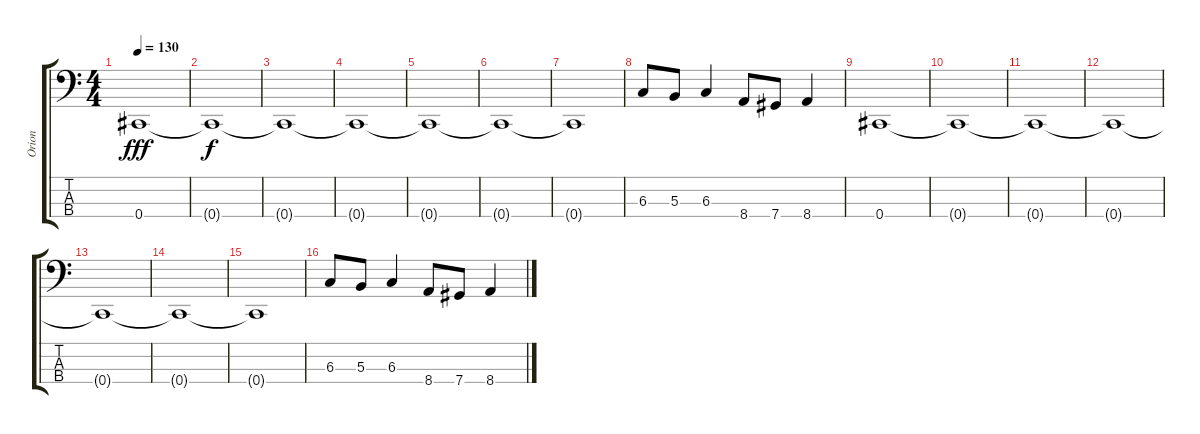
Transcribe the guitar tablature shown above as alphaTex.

\track ("Orion" "Orion") {instrument electricbassfinger}
\staff {score tabs}
\tuning (E2 B1 Gb1 Db1) {hide}
\ts (4 4)
\tempo 130
\clef f4
\ks c
0.4.1{dy fff} |
0.4{t}.1{dy f} |
0.4{t}.1 |
0.4{t}.1 |
0.4{t}.1 |
0.4{t}.1 |
0.4{t}.1 |
6.3.8 5.3.8 6.3.4 8.4.8 7.4.8 8.4.4 |
0.4.1 |
0.4{t}.1 |
0.4{t}.1 |
0.4{t}.1 |
0.4{t}.1 |
0.4{t}.1 |
0.4{t}.1 |
6.3.8 5.3.8 6.3.4 8.4.8 7.4.8 8.4.4
